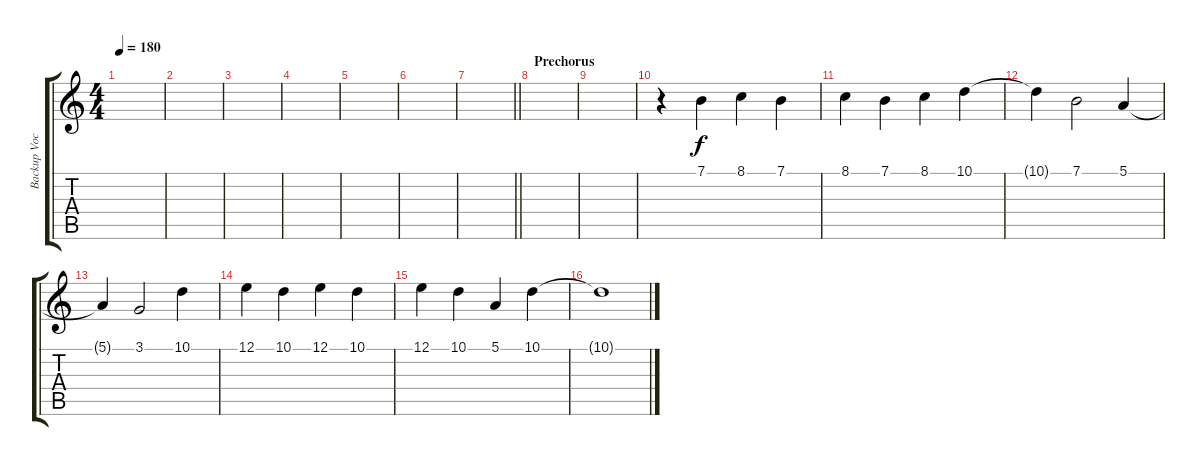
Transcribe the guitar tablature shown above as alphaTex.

\track ("Backup Vocals" "Backup Voc") {instrument sopranosax}
\staff {score tabs}
\tuning (E4 B3 G3 D3 A2 E2) {hide}
\ts (4 4)
\tempo 180
\clef g2
\ks c
|
|
|
|
|
|
\barLineRight lightlight
|
\section ("" "Prechorus")
|
|
r.4 7.1.4 8.1.4 7.1.4 |
8.1.4 7.1.4 8.1.4 10.1.4 |
10.1{t}.4 7.1.2 5.1.4 |
5.1{t}.4 3.1.2 10.1.4 |
12.1.4 10.1.4 12.1.4 10.1.4 |
12.1.4 10.1.4 5.1.4 10.1.4 |
10.1{t}.1
